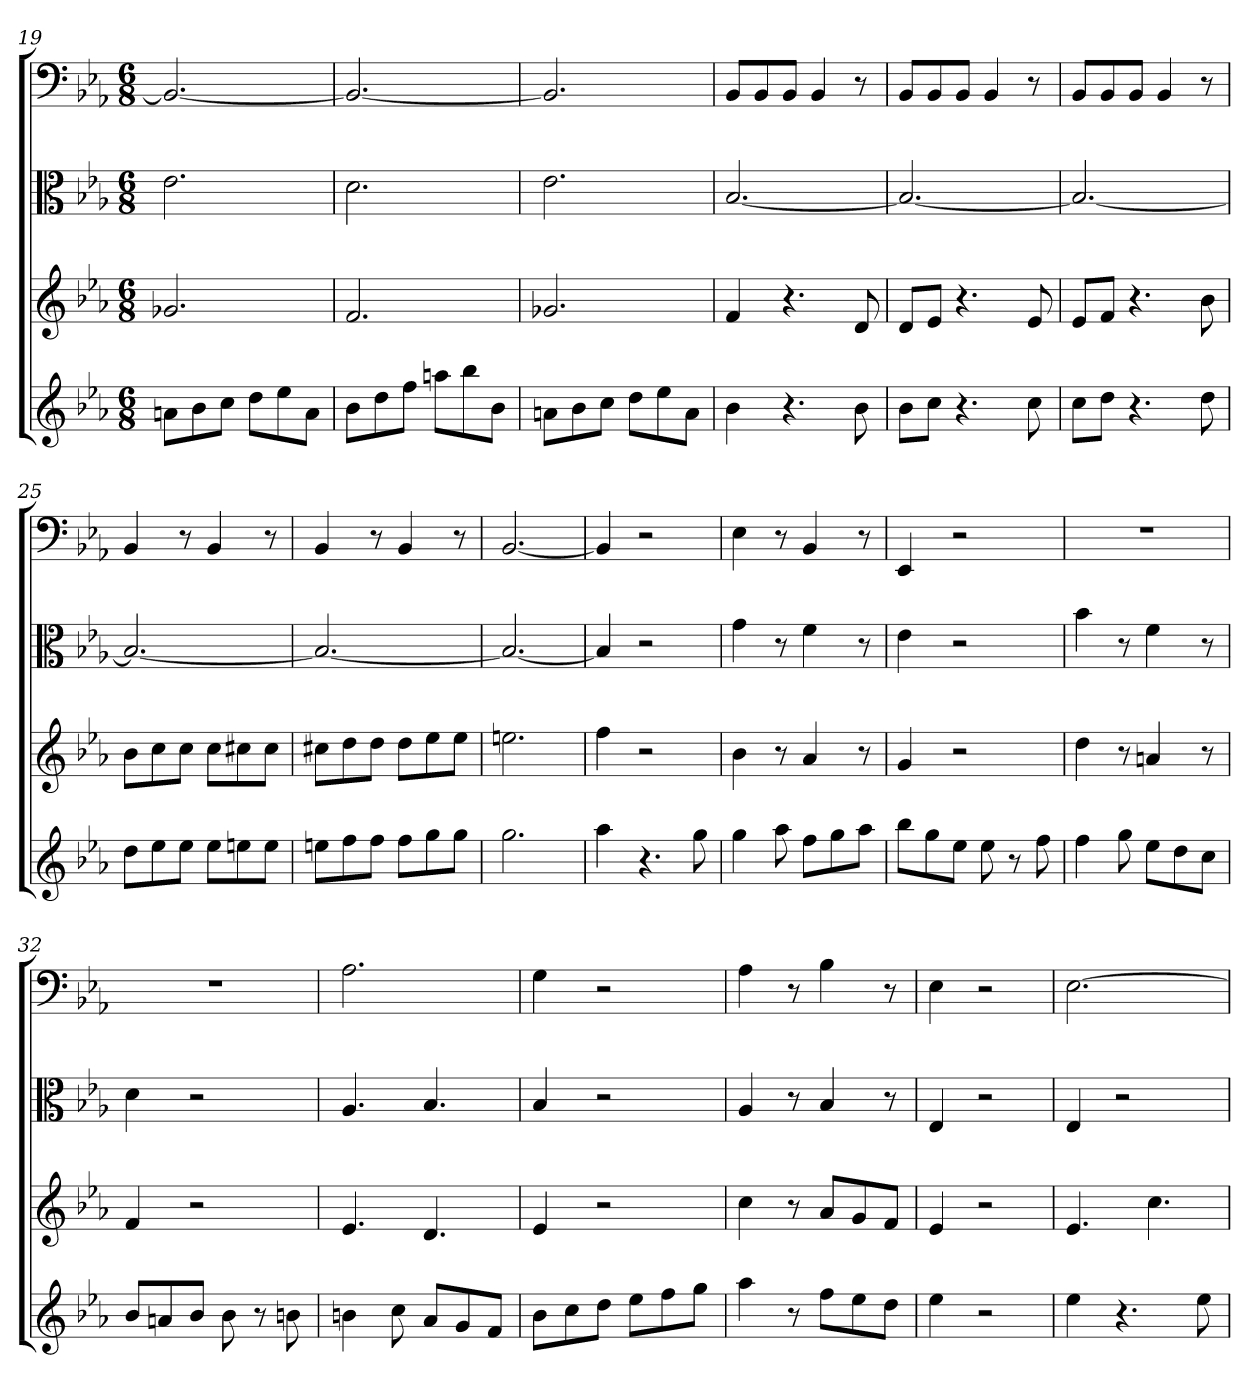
**kern	**kern	**kern	**kern
*part4	*part3	*part2	*part1
*staff4	*staff3	*staff2	*staff1
*	*	*clefC3	*clefF4
*k[b-e-a-]	*k[b-e-a-]	*k[b-e-a-]	*k[b-e-a-]
*E-:	*E-:	*E-:	*E-:
*M6/8	*M6/8	*M6/8	*M6/8
=19	=19	=19	=19
8anL	2.g-X	2.e-	2.BB-_
8b-	.	.	.
8ccJ	.	.	.
8ddL	.	.	.
8ee-	.	.	.
8aJ	.	.	.
=20	=20	=20	=20
8b-L	2.f	2.d	2.BB-_
8dd	.	.	.
8ffJ	.	.	.
8aanL	.	.	.
8bb-	.	.	.
8b-J	.	.	.
=21	=21	=21	=21
8anL	2.g-X	2.e-	2.BB-]
8b-	.	.	.
8ccJ	.	.	.
8ddL	.	.	.
8ee-	.	.	.
8aJ	.	.	.
=22	=22	=22	=22
4b-	4f	[2.B-	8BB-/L
.	.	.	8BB-/
4.r	4.r	.	8BB-/J
.	.	.	4BB-
8b-	8d	.	8r
=23	=23	=23	=23
8b-L	8dL	2.B-_	8BB-/L
8ccJ	8e-J	.	8BB-/
4.r	4.r	.	8BB-/J
.	.	.	4BB-
8cc	8e-	.	8r
=24	=24	=24	=24
8ccL	8e-L	2.B-_	8BB-/L
8ddJ	8fJ	.	8BB-/
4.r	4.r	.	8BB-/J
.	.	.	4BB-
8dd	8b-	.	8r
=25	=25	=25	=25
8ddL	8b-L	2.B-_	4BB-
8ee-	8cc	.	.
8ee-J	8ccJ	.	8r
8ee-L	8ccL	.	4BB-
8een	8cc#X	.	.
8eeJ	8cc#J	.	8r
=26	=26	=26	=26
8eenL	8cc#XL	2.B-_	4BB-
8ff	8dd	.	.
8ffJ	8ddJ	.	8r
8ffL	8ddL	.	4BB-
8gg	8ee-	.	.
8ggJ	8ee-J	.	8r
=27	=27	=27	=27
2.gg	2.een	2.B-_	[2.BB-
=28	=28	=28	=28
4aa-	4ff	4B-]	4BB-]
4.r	2r	2r	2r
8gg	.	.	.
=29	=29	=29	=29
4gg	4b-	4g	4E-
8aa-	8r	8r	8r
8ffL	4a-	4f	4BB-
8gg	.	.	.
8aa-J	8r	8r	8r
=30	=30	=30	=30
8bb-L	4g	4e-	4EE-
8gg	.	.	.
8ee-J	2r	2r	2r
8ee-	.	.	.
8r	.	.	.
8ff	.	.	.
=31	=31	=31	=31
4ff	4dd	4b-	2.r
8gg	8r	8r	.
8ee-L	4an	4f	.
8dd	.	.	.
8ccJ	8r	8r	.
=32	=32	=32	=32
8b-L	4f	4d	2.r
8an	.	.	.
8b-J	2r	2r	.
8b-	.	.	.
8r	.	.	.
8bn	.	.	.
=33	=33	=33	=33
4bn	4.e-	4.A-	2.A-
8cc	.	.	.
8a-L	4.d	4.B-	.
8g	.	.	.
8fJ	.	.	.
=34	=34	=34	=34
8b-L	4e-	4B-	4G
8cc	.	.	.
8ddJ	2r	2r	2r
8ee-L	.	.	.
8ff	.	.	.
8ggJ	.	.	.
=35	=35	=35	=35
4aa-	4cc	4A-	4A-
8r	8r	8r	8r
8ffL	8a-L	4B-	4B-
8ee-	8g	.	.
8ddJ	8fJ	8r	8r
=36	=36	=36	=36
4ee-	4e-	4E-	4E-
2r	2r	2r	2r
=37	=37	=37	=37
4ee-	4.e-	4E-	[2.E-
4.r	.	2r	.
.	4.cc	.	.
8ee-	.	.	.
=	=	=	=
*-	*-	*-	*-
